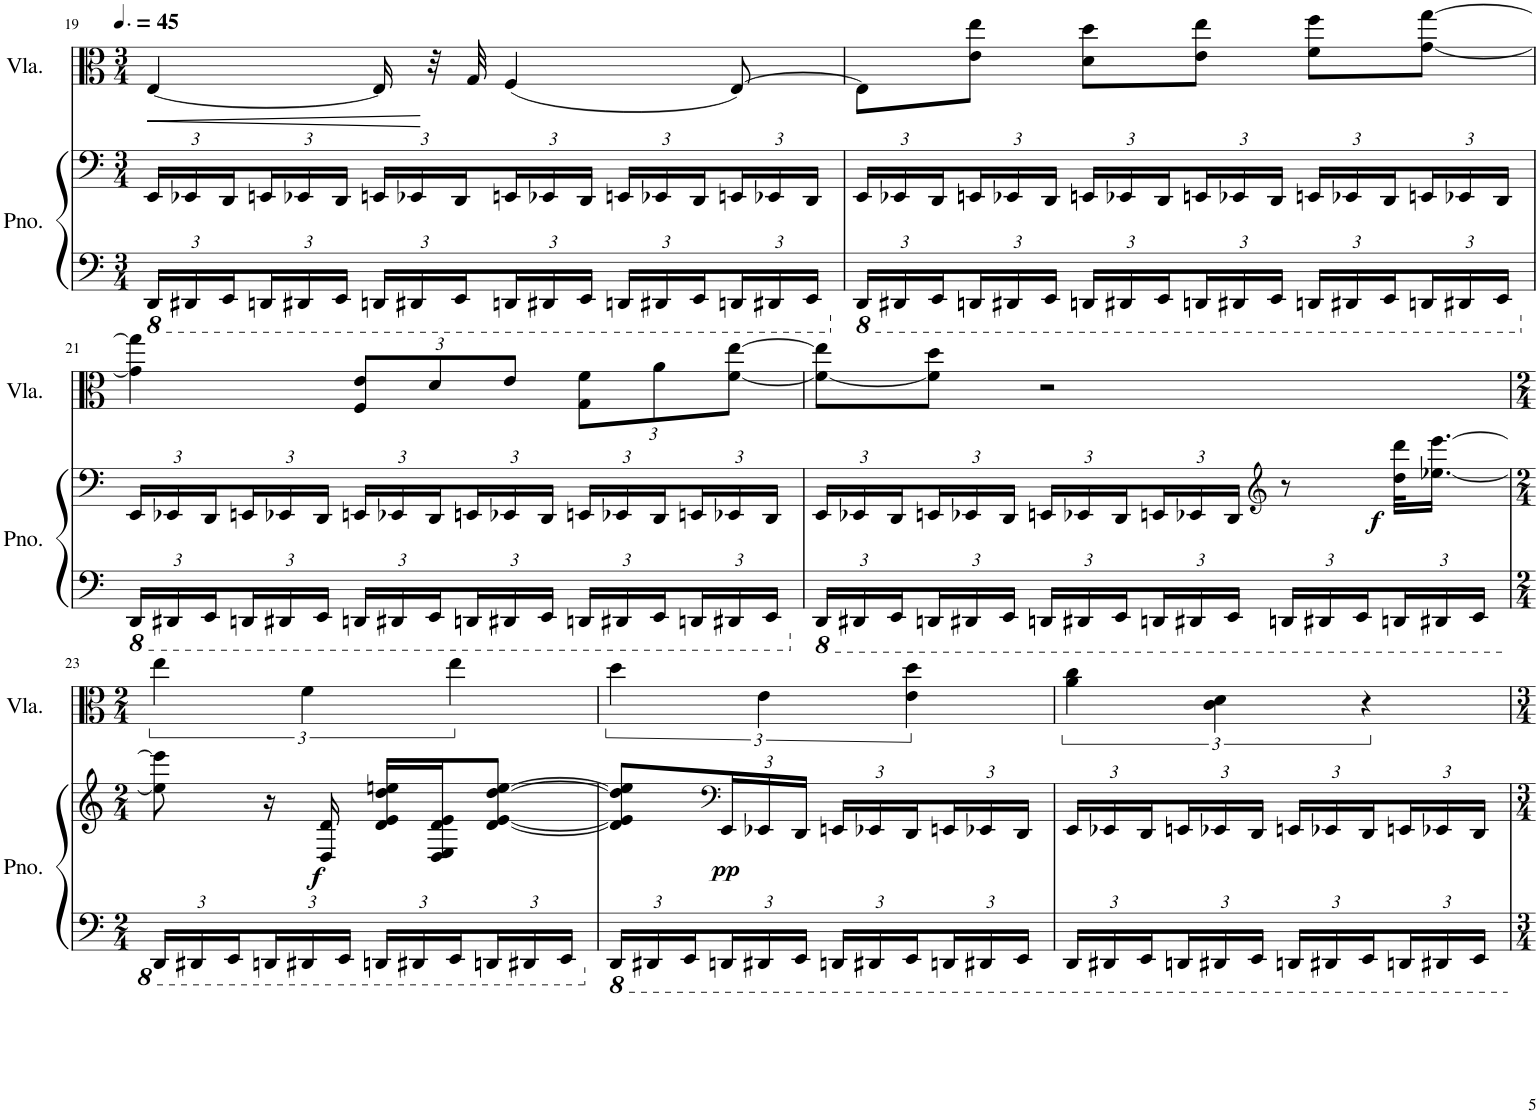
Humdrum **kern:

**kern	**kern	**dynam	**kern	**dynam
*part2	*part2	*part2	*part1	*part1
*staff3	*staff2	*staff2/3	*staff1	*staff1
*I"Piano	*	*	*I"Viola	*
*I'Pno.	*	*	*I'Vla.	*
!!LO:PB:g=z
*clefF4	*clefF4	*	*clefC3	*
*k[]	*k[]	*	*k[]	*
*M3/4	*M3/4	*	*M3/4	*
*MM68	*MM68	*	*MM68	*
*8ba	*	*	*	*
*Xbrackettup	*Xbrackettup	*	*	*
=19	=19	=19	=19	=19
!	!	!	!	!LO:HP:b
24DDD/LL	24EE/LL	.	[4E/	<
24DDD#X/	24EE-X/	.	.	.
24EEE/	24DD/	.	.	.
24DDDn/	24EEn/	.	.	.
24DDD#X/	24EE-X/	.	.	.
24EEE/JJ	24DD/JJ	.	.	.
24DDDn/LL	24EEn/LL	.	16E/]	.
24DDD#X/	24EE-X/	.	.	.
.	.	.	32r	[
24EEE/	24DD/	.	.	.
.	.	.	32G/	.
24DDDn/	24EEn/	.	(4F/	.
24DDD#X/	24EE-X/	.	.	.
24EEE/JJ	24DD/JJ	.	.	.
24DDDn/LL	24EEn/LL	.	.	.
24DDD#X/	24EE-X/	.	.	.
24EEE/	24DD/	.	.	.
24DDDn/	24EEn/	.	[8E/)	.
24DDD#X/	24EE-X/	.	.	.
24EEE/JJ	24DD/JJ	.	.	.
=20	=20	=20	=20	=20
*X8ba	*	*	*	*
*8ba	*	*	*	*
24DDD/LL	24EE/LL	.	8E\L]	.
24DDD#X/	24EE-X/	.	.	.
24EEE/	24DD/	.	.	.
24DDDn/	24EEn/	.	8e\ 8ee\J	.
24DDD#X/	24EE-X/	.	.	.
24EEE/JJ	24DD/JJ	.	.	.
24DDDn/LL	24EEn/LL	.	8d\ 8dd\L	.
24DDD#X/	24EE-X/	.	.	.
24EEE/	24DD/	.	.	.
24DDDn/	24EEn/	.	8e\ 8ee\J	.
24DDD#X/	24EE-X/	.	.	.
24EEE/JJ	24DD/JJ	.	.	.
24DDDn/LL	24EEn/LL	.	8f\ 8ff\L	.
24DDD#X/	24EE-X/	.	.	.
24EEE/	24DD/	.	.	.
24DDDn/	24EEn/	.	[8g\ [8gg\J	.
24DDD#X/	24EE-X/	.	.	.
24EEE/JJ	24DD/JJ	.	.	.
!!LO:LB:g=z
=21	=21	=21	=21	=21
*X8ba	*	*	*	*
*8ba	*	*	*	*
24DDD/LL	24EE/LL	.	4g\] 4gg\]	.
24DDD#X/	24EE-X/	.	.	.
24EEE/	24DD/	.	.	.
24DDDn/	24EEn/	.	.	.
24DDD#X/	24EE-X/	.	.	.
24EEE/JJ	24DD/JJ	.	.	.
*	*	*	*Xbrackettup	*
24DDDn/LL	24EEn/LL	.	12F/ 12e/L	.
24DDD#X/	24EE-X/	.	.	.
24EEE/	24DD/	.	12d/	.
24DDDn/	24EEn/	.	.	.
24DDD#X/	24EE-X/	.	12e/J	.
24EEE/JJ	24DD/JJ	.	.	.
24DDDn/LL	24EEn/LL	.	12G\ 12f\L	.
24DDD#X/	24EE-X/	.	.	.
24EEE/	24DD/	.	12a\	.
24DDDn/	24EEn/	.	.	.
24DDD#X/	24EE-X/	.	[12f\ [12ee\J	.
24EEE/JJ	24DD/JJ	.	.	.
=22	=22	=22	=22	=22
*X8ba	*	*	*	*
*8ba	*	*	*	*
*	*^	*	*	*
24DDD/LL	24EE/LL	3..ryy	.	8f\_ 8ee\]L	.
24DDD#X/	24EE-X/	.	.	.	.
24EEE/	24DD/	.	.	.	.
24DDDn/	24EEn/	.	.	8f\] 8dd\J	.
24DDD#X/	24EE-X/	.	.	.	.
24EEE/JJ	24DD/JJ	.	.	.	.
24DDDn/LL	24EEn/LL	.	.	2r	.
24DDD#X/	24EE-X/	.	.	.	.
24EEE/	24DD/	.	.	.	.
24DDDn/	24EEn/	.	.	.	.
24DDD#X/	24EE-X/	.	.	.	.
24EEE/JJ	24DD/JJ	.	.	.	.
*	*clefG2	*	*	*	*
24DDDn/LL	8r	.	.	.	.
24DDD#X/	.	.	.	.	.
!	!	!	!LO:DY:b	!	!
24EEE/	.	6ryy	f	.	.
24DDDn/	32dd\ 32ddd\KLL	.	.	.	.
.	[16.ee-X\ [16.eee\JJ	.	.	.	.
24DDD#X/	.	.	.	.	.
24EEE/JJ	.	.	.	.	.
!!LO:LB:g=z
=23	=23	=23	=23	=23	=23
*M2/4	*M2/4	*	*	*M2/4	*
*	*	*	*	*brackettup	*
24DDD/LL	8ee-\] 8eee\]	6ryy	.	6ee\	.
24DDD#X/	.	.	.	.	.
24EEE/	.	.	.	.	.
24DDDn/	16r	.	.	.	.
!	!	!	!LO:DY:b	!	!
24DDD#X/	.	3ryy	f	6f\	.
.	16D/ 16d/	.	.	.	.
24EEE/JJ	.	.	.	.	.
24DDDn/LL	16d/ 16e/ 16dd/ 16een/LL	.	.	.	.
24DDD#X/	.	.	.	.	.
.	16D/ 16E/ 16d/ 16e/J	.	.	.	.
24EEE/	.	.	.	6ee\	.
24DDDn/	[8d/ [8e/ [8dd/ [8ee/J	.	.	.	.
24DDD#X/	.	.	.	.	.
24EEE/JJ	.	.	.	.	.
*	*v	*v	*	*	*
=24	=24	=24	=24	=24
*X8ba	*	*	*	*
24DDD/LL	8d/] 8e/] 8dd/] 8ee/]L	.	6dd\	.
24DDD#X/	.	.	.	.
24EEE/	.	.	.	.
*	*clefF4	*	*	*
!	!	!LO:DY:b	!	!
24DDDn/	24EE/L	pp	.	.
24DDD#X/	24EE-X/	.	6e\	.
24EEE/JJ	24DD/JJ	.	.	.
24DDDn/LL	24EEn/LL	.	.	.
24DDD#X/	24EE-X/	.	.	.
24EEE/	24DD/	.	6e\ 6dd\	.
24DDDn/	24EEn/	.	.	.
24DDD#X/	24EE-X/	.	.	.
24EEE/JJ	24DD/JJ	.	.	.
=25	=25	=25	=25	=25
24DDD/LL	24EE/LL	.	6a\ 6cc\	.
24DDD#X/	24EE-X/	.	.	.
24EEE/	24DD/	.	.	.
24DDDn/	24EEn/	.	.	.
24DDD#X/	24EE-X/	.	6c\ 6d\	.
24EEE/JJ	24DD/JJ	.	.	.
24DDDn/LL	24EEn/LL	.	.	.
24DDD#X/	24EE-X/	.	.	.
24EEE/	24DD/	.	6r	.
24DDDn/	24EEn/	.	.	.
24DDD#X/	24EE-X/	.	.	.
24EEE/JJ	24DD/JJ	.	.	.
=	=	=	=	=
*-	*-	*-	*-	*-
